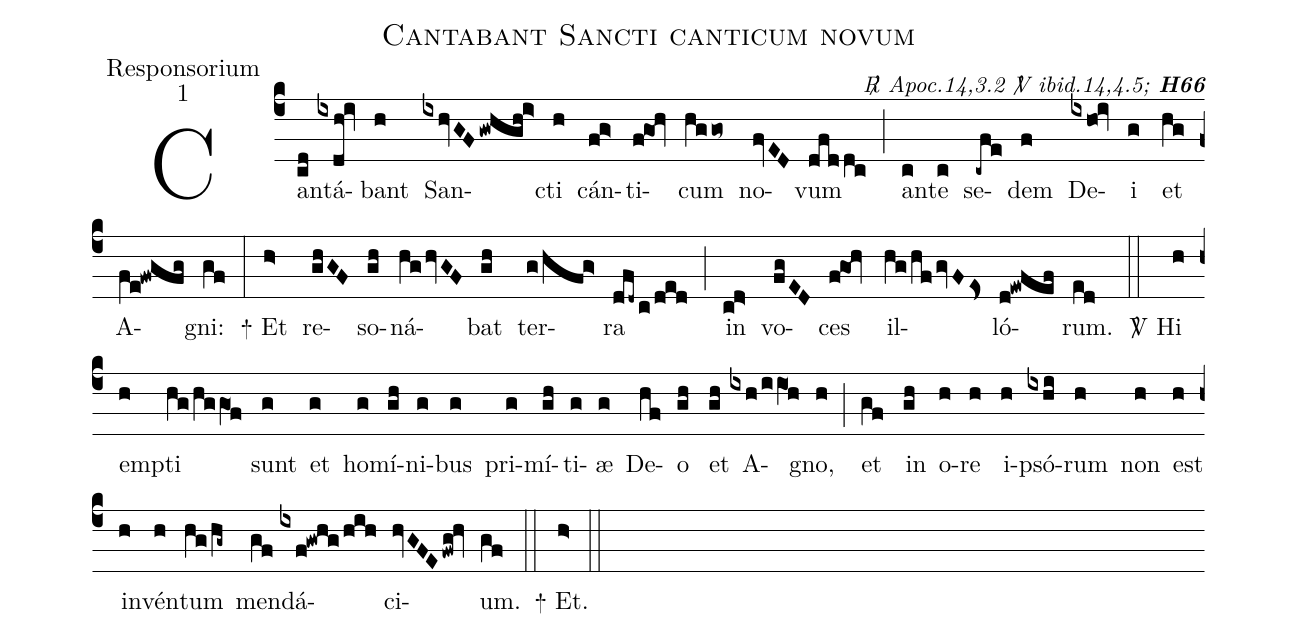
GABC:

name:Cantabant Sancti canticum novum;
office-part:Responsorium;
mode:1;
commentary:{\itshape\mdseries \Rbar\ Apoc.14,3.2  \Vbar\   ibid.14,4.5;\/} {\bfseries H66};
%%
(c4) Can(cd)tá(ixdh!iv)bant(h) San(ixhvGFgwhgh!i>)cti(h) cán(fg>)ti(f!go1!hv)cum(hggo~) no(fvED)vum(dfddc) (;)
an(c)te(c) se(-cfe)dem(f) De(ixho0!iv)i(g) et(hg) A(fe!fwgfg)gni:(gf) (:)
<sp>+</sp> Et(h>) re(ghGF)so(gh)ná(hghvGF)bat(gh) ter(g/hfg>)ra(dfd~c/ded) (;)
in(cd>) vo(fgED)ces(f!go1!hv) il(hg/hfgvFEs<)ló(d!ewfef)rum.(ed) (::)
<sp>V/</sp> Hi(h) em(h)pti(hg/hggO1f) sunt(g) et(g) ho(g)mí(gh)ni(g)bus(g) pri(g)mí(gh)ti(g)æ(g) De(hf)o(gh) et(gh) A(ixh/iiO1h)gno,(h) (;)
et(gf) in(gh) o(h)re(h) i(h)psó(ixhi)rum(h) non(h) est(h) in(h)vén(h)tum(hg/hg~) men(gf)dá(ixf!gwhg/hih)ci(hvGFEfwg!hv)um.(gf) (::)
<sp>+</sp> Et.(h>)  (::)
